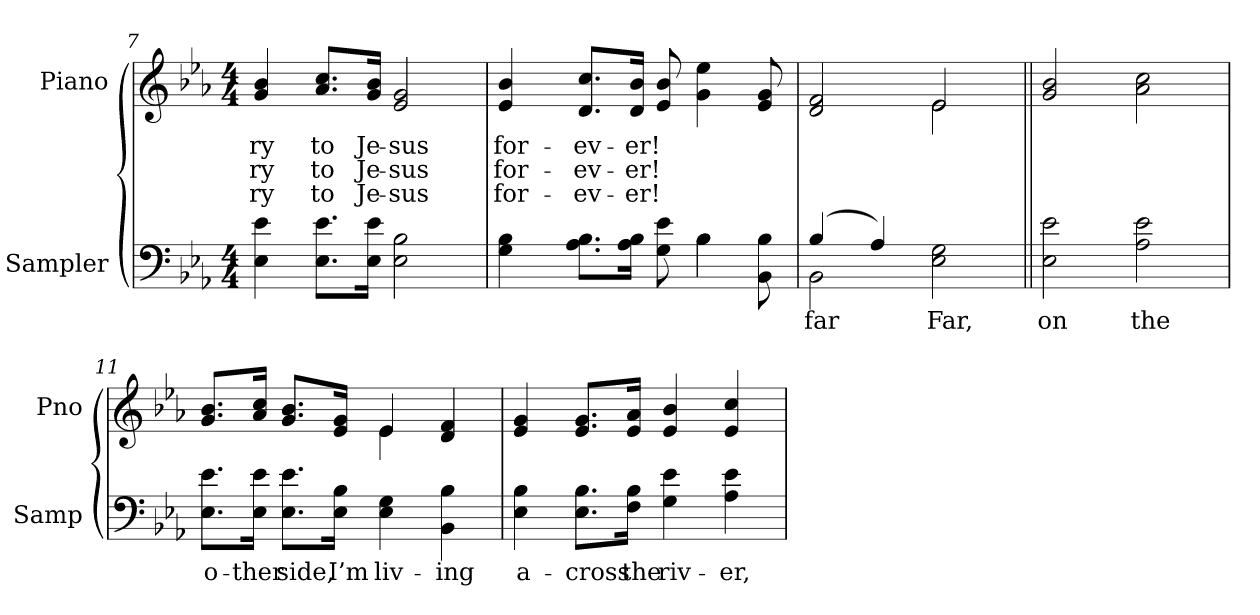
**kern	**text	**kern	**text	**text	**text
*part2	*part2	*part1	*part1	*part1	*part1
*staff2	*staff2	*staff1	*staff1	*staff1	*staff1
*I"Sampler	*	*I"Piano	*	*	*
*I'Samp	*	*I'Pno	*	*	*
*clefF4	*	*clefG2	*	*	*
*k[b-e-a-]	*	*k[b-e-a-]	*	*	*
*E-:	*	*E-:	*	*	*
*M4/4	*	*M4/4	*	*	*
=7	=7	=7	=7	=7	=7
4E- 4e-	.	4g 4b-	-ry	-ry	-ry
8.E-\ 8.e-\L	.	8.a-/ 8.cc/L	to	to	to
16E-\ 16e-\Jk	.	16g/ 16b-/Jk	Je-	Je-	Je-
2E- 2B-	.	2e- 2g	-sus	-sus	-sus
=8	=8	=8	=8	=8	=8
*^	*	*	*	*	*
4G 4B-	8ryy	.	4e- 4b-	for-	for-	for-
*v	*v	*	*	*	*	*
8.A-\ 8.B-\L	.	8.d/ 8.cc/L	-ev-	-ev-	-ev-
16A-\ 16B-\Jk	.	16d/ 16b-/Jk	-er!	-er!	-er!
8G 8e-	.	8e- 8b-	.	.	.
*^	*	*	*	*	*
4B-\	4B-	.	4g 4ee-	.	.	.
8BB- 8B-	8ryy	.	8e- 8g	.	.	.
=9	=9	=9	=9	=9	=9	=9
*	*	*	*^	*	*	*
(4B-/	2BB-	far	2d 2f	2ryy	.	.	.
4A-/)	.	.	.	.	.	.	.
2E- 2G	2ryy	Far,	2e-/	2e-	.	.	.
=10||	=10||	=10||	=10||	=10||	=10||	=10||	=10||
!	!	!	!LO:TX:t=Refrain	!	!	!	!
*v	*v	*	*	*	*	*	*
*	*	*v	*v	*	*	*
2E- 2e-	on	2g 2b-	.	.	.
2A- 2e-	the	2a- 2cc	.	.	.
=11	=11	=11	=11	=11	=11
*	*	*^	*	*	*
8.E-\ 8.e-\L	o-	8.g/ 8.b-/L	2ryy	.	.	.
16E-\ 16e-\Jk	-ther	16a-/ 16cc/Jk	.	.	.	.
8.E-\ 8.e-\L	side,	8.g/ 8.b-/L	.	.	.	.
16E-\ 16B-\Jk	I’m	16e-/ 16g/Jk	.	.	.	.
4E- 4G	liv-	4e-/	4e-	.	.	.
4BB- 4B-	-ing	4d 4f	4ryy	.	.	.
*	*	*v	*v	*	*	*
=12	=12	=12	=12	=12	=12
4E- 4B-	a-	4e- 4g	.	.	.
8.E-\ 8.B-\L	-cross	8.e-/ 8.g/L	.	.	.
16F\ 16B-\Jk	the	16e-/ 16a-/Jk	.	.	.
4G 4e-	riv-	4e- 4b-	.	.	.
4A- 4e-	-er,	4e- 4cc	.	.	.
=	=	=	=	=	=
*-	*-	*-	*-	*-	*-
